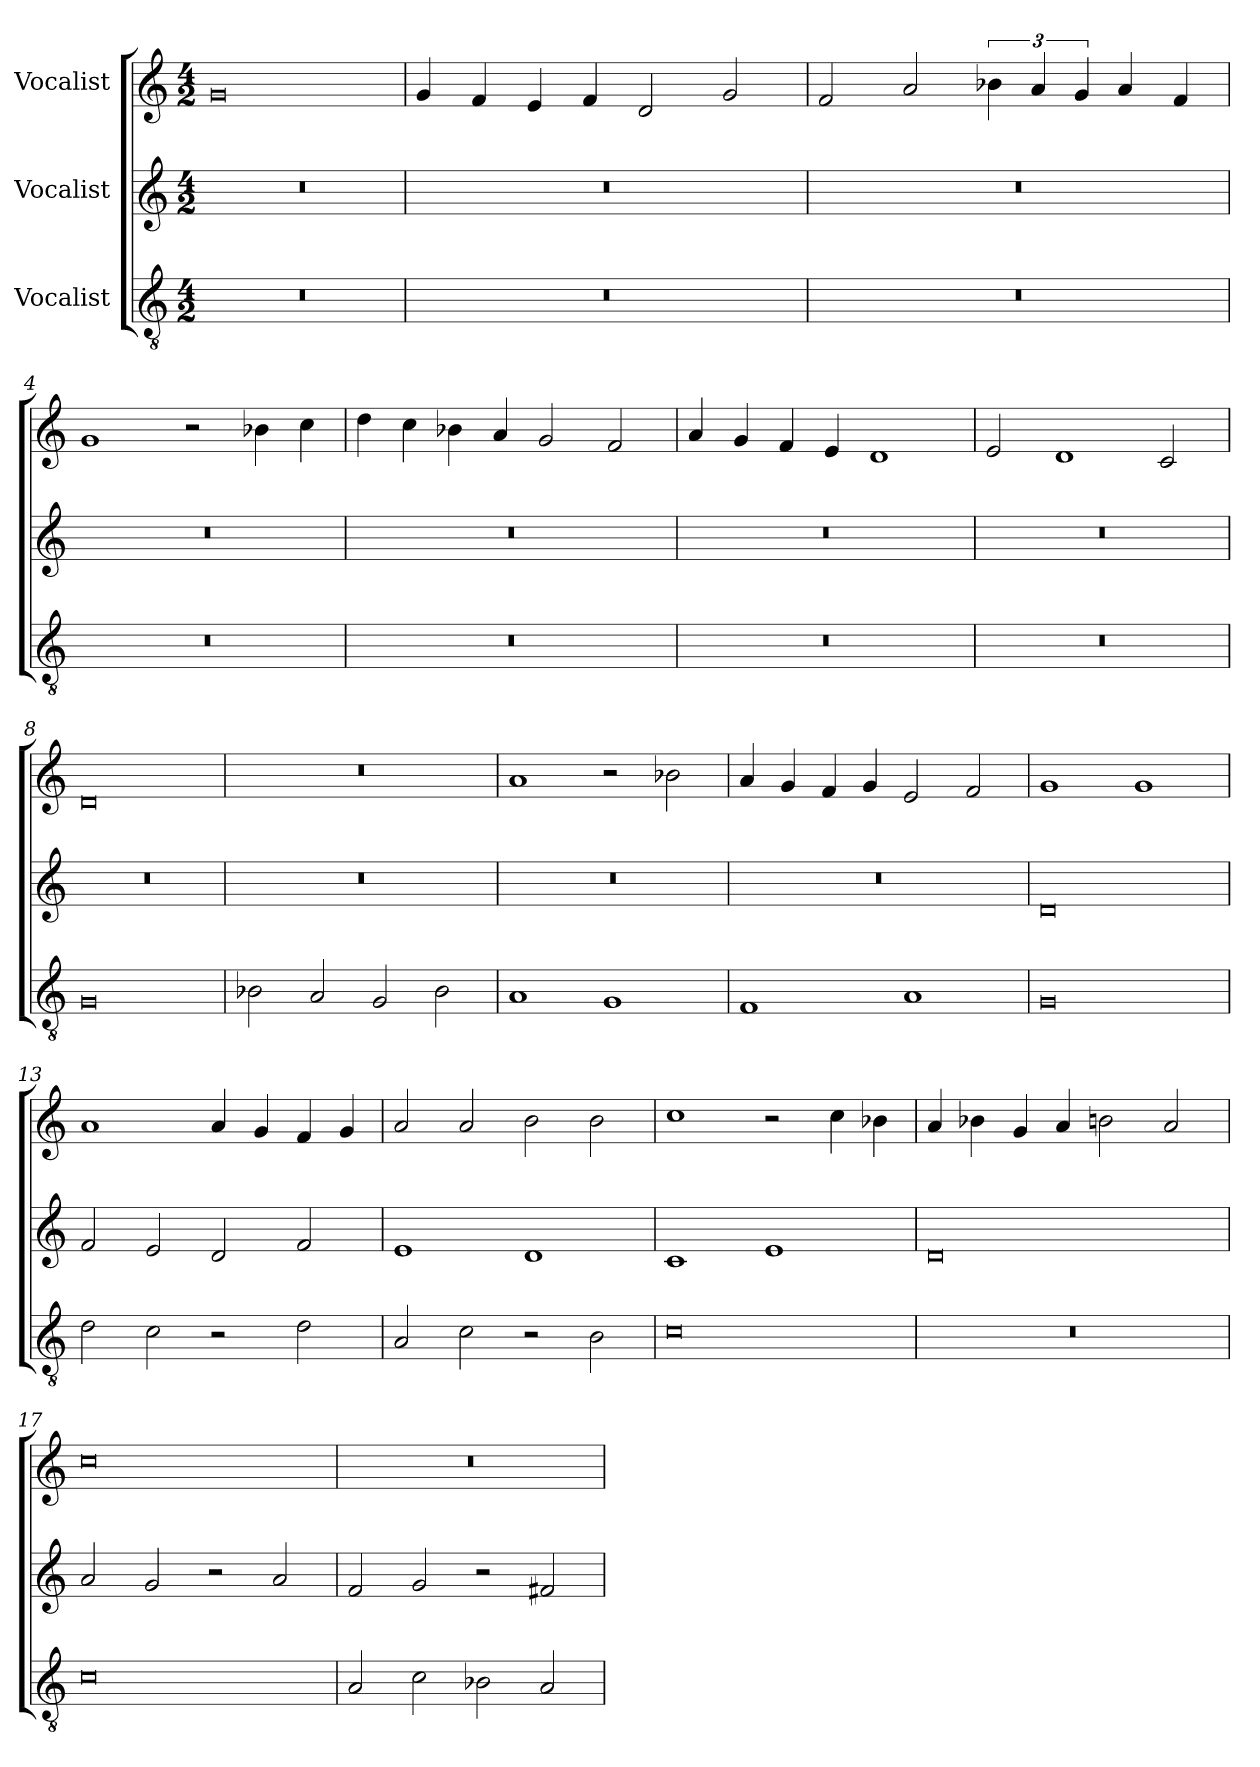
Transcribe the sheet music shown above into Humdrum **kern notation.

**kern	**kern	**kern
*part3	*part2	*part1
*staff3	*staff2	*staff1
*I"Vocalist	*I"Vocalist	*I"Vocalist
*clefGv2	*clefG2	*clefG2
*k[]	*k[]	*k[]
*M4/2	*M4/2	*M4/2
*MM240	*MM240	*MM240
=1	=1	=1
0r	0r	0g
=2	=2	=2
0r	0r	4g/
.	.	4f/
.	.	4e/
.	.	4f/
.	.	2d/
.	.	2g/
=3	=3	=3
0r	0r	2f/
.	.	2a/
.	.	6b-X\
.	.	6a/
.	.	6g/
.	.	4a/
.	.	4f/
=4	=4	=4
0r	0r	1g
.	.	2r
.	.	4b-X\
.	.	4cc\
=5	=5	=5
0r	0r	4dd\
.	.	4cc\
.	.	4b-X\
.	.	4a/
.	.	2g/
.	.	2f/
=6	=6	=6
0r	0r	4a/
.	.	4g/
.	.	4f/
.	.	4e/
.	.	1d
=7	=7	=7
0r	0r	2e/
.	.	1d
.	.	2c/
=8	=8	=8
0G	0r	0d
=9	=9	=9
2B-X\	0r	0r
2A/	.	.
2G/	.	.
2B-\	.	.
=10	=10	=10
1A	0r	1a
1G	.	2r
.	.	2b-X\
=11	=11	=11
1F	0r	4a/
.	.	4g/
.	.	4f/
.	.	4g/
1A	.	2e/
.	.	2f/
=12	=12	=12
0G	0d	1g
.	.	1g
=13	=13	=13
2d\	2f/	1a
2c\	2e/	.
2r	2d/	4a/
.	.	4g/
2d\	2f/	4f/
.	.	4g/
=14	=14	=14
2A/	1e	2a/
2c\	.	2a/
2r	1d	2b\
2B\	.	2b\
=15	=15	=15
0c	1c	1cc
.	1e	2r
.	.	4cc\
.	.	4b-X\
=16	=16	=16
0r	0d	4a/
.	.	4b-X\
.	.	4g/
.	.	4a/
.	.	2bn\
.	.	2a/
=17	=17	=17
0c	2a/	0cc
.	2g/	.
.	2r	.
.	2a/	.
=18	=18	=18
2A/	2f/	0r
2c\	2g/	.
2B-X\	2r	.
2A/	2f#X/	.
=	=	=
*-	*-	*-
